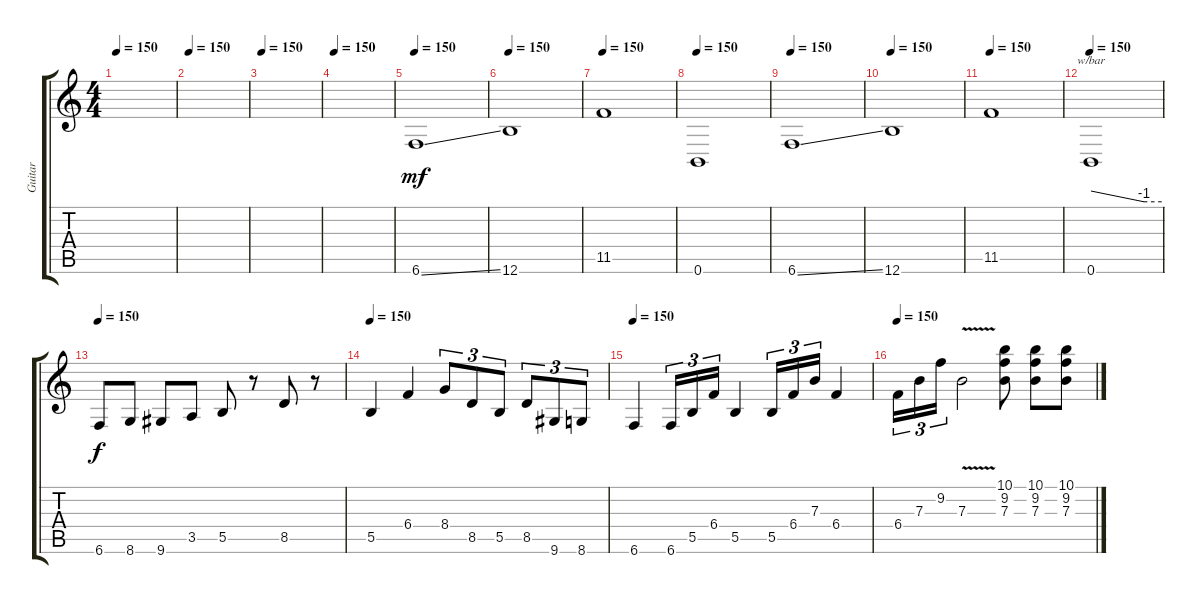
\track ("Guitar" "Guitar") {instrument overdrivenguitar}
\staff {score tabs}
\tuning (Db4 Ab3 E3 B2 Gb2 B1) {hide}
\ts (4 4)
\tempo 150
\clef g2
\ks c
|
\tempo 150
|
\tempo 150
|
\tempo 150
|
\tempo 150
6.6{ss}.1{dy mf} |
\tempo 150
12.6.1 |
\tempo 150
11.5.1 |
\tempo 150
0.6.1 |
\tempo 150
6.6{ss}.1 |
\tempo 150
12.6.1 |
\tempo 150
11.5.1 |
\tempo 150
0.6.1{tbe (custom default 0 0 45 -4 60 -4)} |
\tempo 150
6.6.8{dy f volume 13} 8.6.8 9.6.8 3.5.8 5.5.8 r.8 8.5.8 r.8 |
\tempo 150
5.5.4 6.4.4 8.4.8{tu (3 2)} 8.5.8{tu (3 2)} 5.5.8{tu (3 2)} 8.5.8{tu (3 2)} 9.6.8{tu (3 2)} 8.6.8{tu (3 2)} |
\tempo 150
6.6.4 6.6.16{tu (3 2)} 5.5.16{tu (3 2)} 6.4.16{tu (3 2)} 5.5.4 5.5.16{tu (3 2)} 6.4.16{tu (3 2)} 7.3.16{tu (3 2)} 6.4.4 |
\tempo 150
6.4.16{tu (3 2)} 7.3.16{tu (3 2)} 9.2.16{tu (3 2)} 7.3{v}.2 (10.1 9.2 7.3).8 (10.1 9.2 7.3).8 (10.1 9.2 7.3).8
